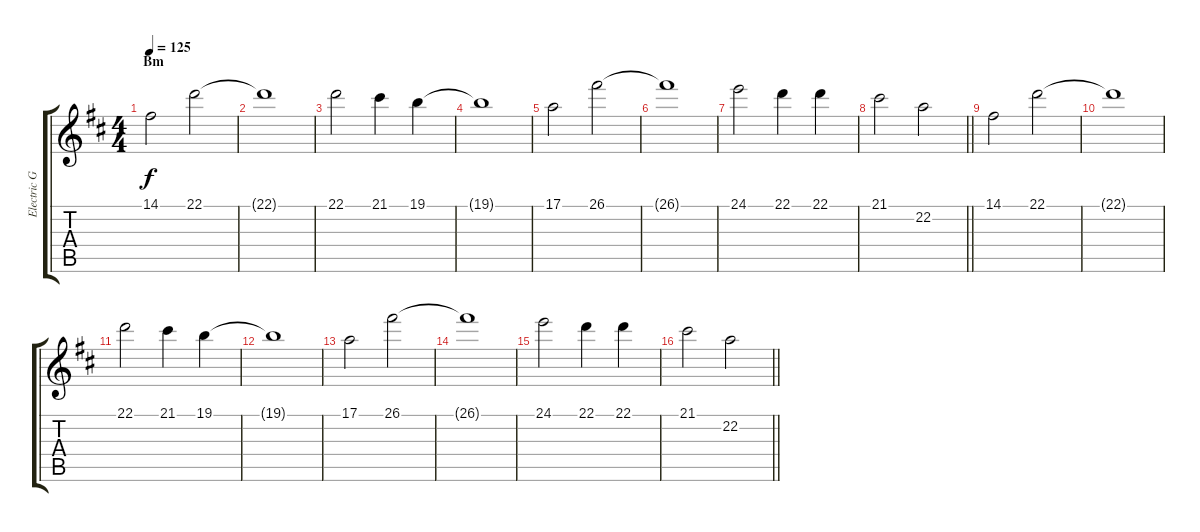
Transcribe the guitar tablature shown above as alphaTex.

\track ("Electric Guitar" "Electric G") {instrument flute}
\staff {score tabs}
\tuning (E4 B3 G3 D3 A2 E2) {hide}
\ts (4 4)
\section ("" "Bm")
\tempo 125
\clef g2
\ks bminor
14.1.2{dy f} 22.1.2 |
22.1{t}.1 |
22.1.2 21.1.4 19.1.4 |
19.1{t}.1 |
17.1.2 26.1.2 |
26.1{t}.1 |
24.1.2 22.1.4 22.1.4 |
\barLineRight lightlight
21.1.2 22.2.2 |
\section ("" "")
14.1.2 22.1.2 |
22.1{t}.1 |
22.1.2 21.1.4 19.1.4 |
19.1{t}.1 |
17.1.2 26.1.2 |
26.1{t}.1 |
24.1.2 22.1.4 22.1.4 |
\barLineRight lightlight
21.1.2 22.2.2
